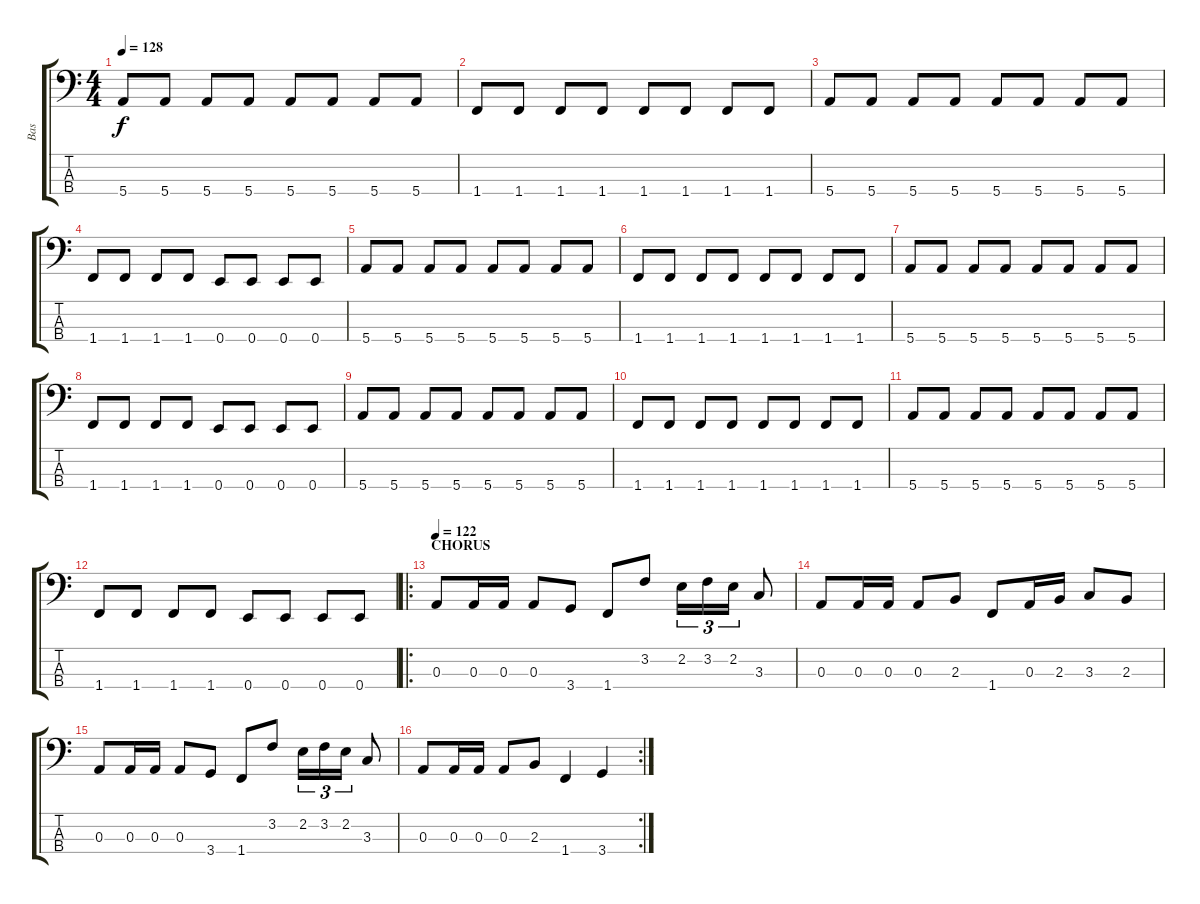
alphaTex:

\track ("Bas" "Bas") {instrument electricbasspick}
\staff {score tabs}
\tuning (G2 D2 A1 E1) {hide}
\ts (4 4)
\tempo 128
\clef f4
\ks c
5.4.8{dy f} 5.4.8 5.4.8 5.4.8 5.4.8 5.4.8 5.4.8 5.4.8 |
1.4.8 1.4.8 1.4.8 1.4.8 1.4.8 1.4.8 1.4.8 1.4.8 |
5.4.8 5.4.8 5.4.8 5.4.8 5.4.8 5.4.8 5.4.8 5.4.8 |
1.4.8 1.4.8 1.4.8 1.4.8 0.4.8 0.4.8 0.4.8 0.4.8 |
5.4.8 5.4.8 5.4.8 5.4.8 5.4.8 5.4.8 5.4.8 5.4.8 |
1.4.8 1.4.8 1.4.8 1.4.8 1.4.8 1.4.8 1.4.8 1.4.8 |
5.4.8 5.4.8 5.4.8 5.4.8 5.4.8 5.4.8 5.4.8 5.4.8 |
1.4.8 1.4.8 1.4.8 1.4.8 0.4.8 0.4.8 0.4.8 0.4.8 |
5.4.8 5.4.8 5.4.8 5.4.8 5.4.8 5.4.8 5.4.8 5.4.8 |
1.4.8 1.4.8 1.4.8 1.4.8 1.4.8 1.4.8 1.4.8 1.4.8 |
5.4.8 5.4.8 5.4.8 5.4.8 5.4.8 5.4.8 5.4.8 5.4.8 |
1.4.8 1.4.8 1.4.8 1.4.8 0.4.8 0.4.8 0.4.8 0.4.8 |
\ro
\section ("" "CHORUS")
\tempo 122
0.3.8 0.3.16 0.3.16 0.3.8 3.4.8 1.4.8 3.2.8 2.2.16{tu (3 2)} 3.2.16{tu (3 2)} 2.2.16{tu (3 2)} 3.3.8 |
0.3.8 0.3.16 0.3.16 0.3.8 2.3.8 1.4.8 0.3.16 2.3.16 3.3.8 2.3.8 |
0.3.8 0.3.16 0.3.16 0.3.8 3.4.8 1.4.8 3.2.8 2.2.16{tu (3 2)} 3.2.16{tu (3 2)} 2.2.16{tu (3 2)} 3.3.8 |
\rc 2
0.3.8 0.3.16 0.3.16 0.3.8 2.3.8 1.4.4 3.4.4
